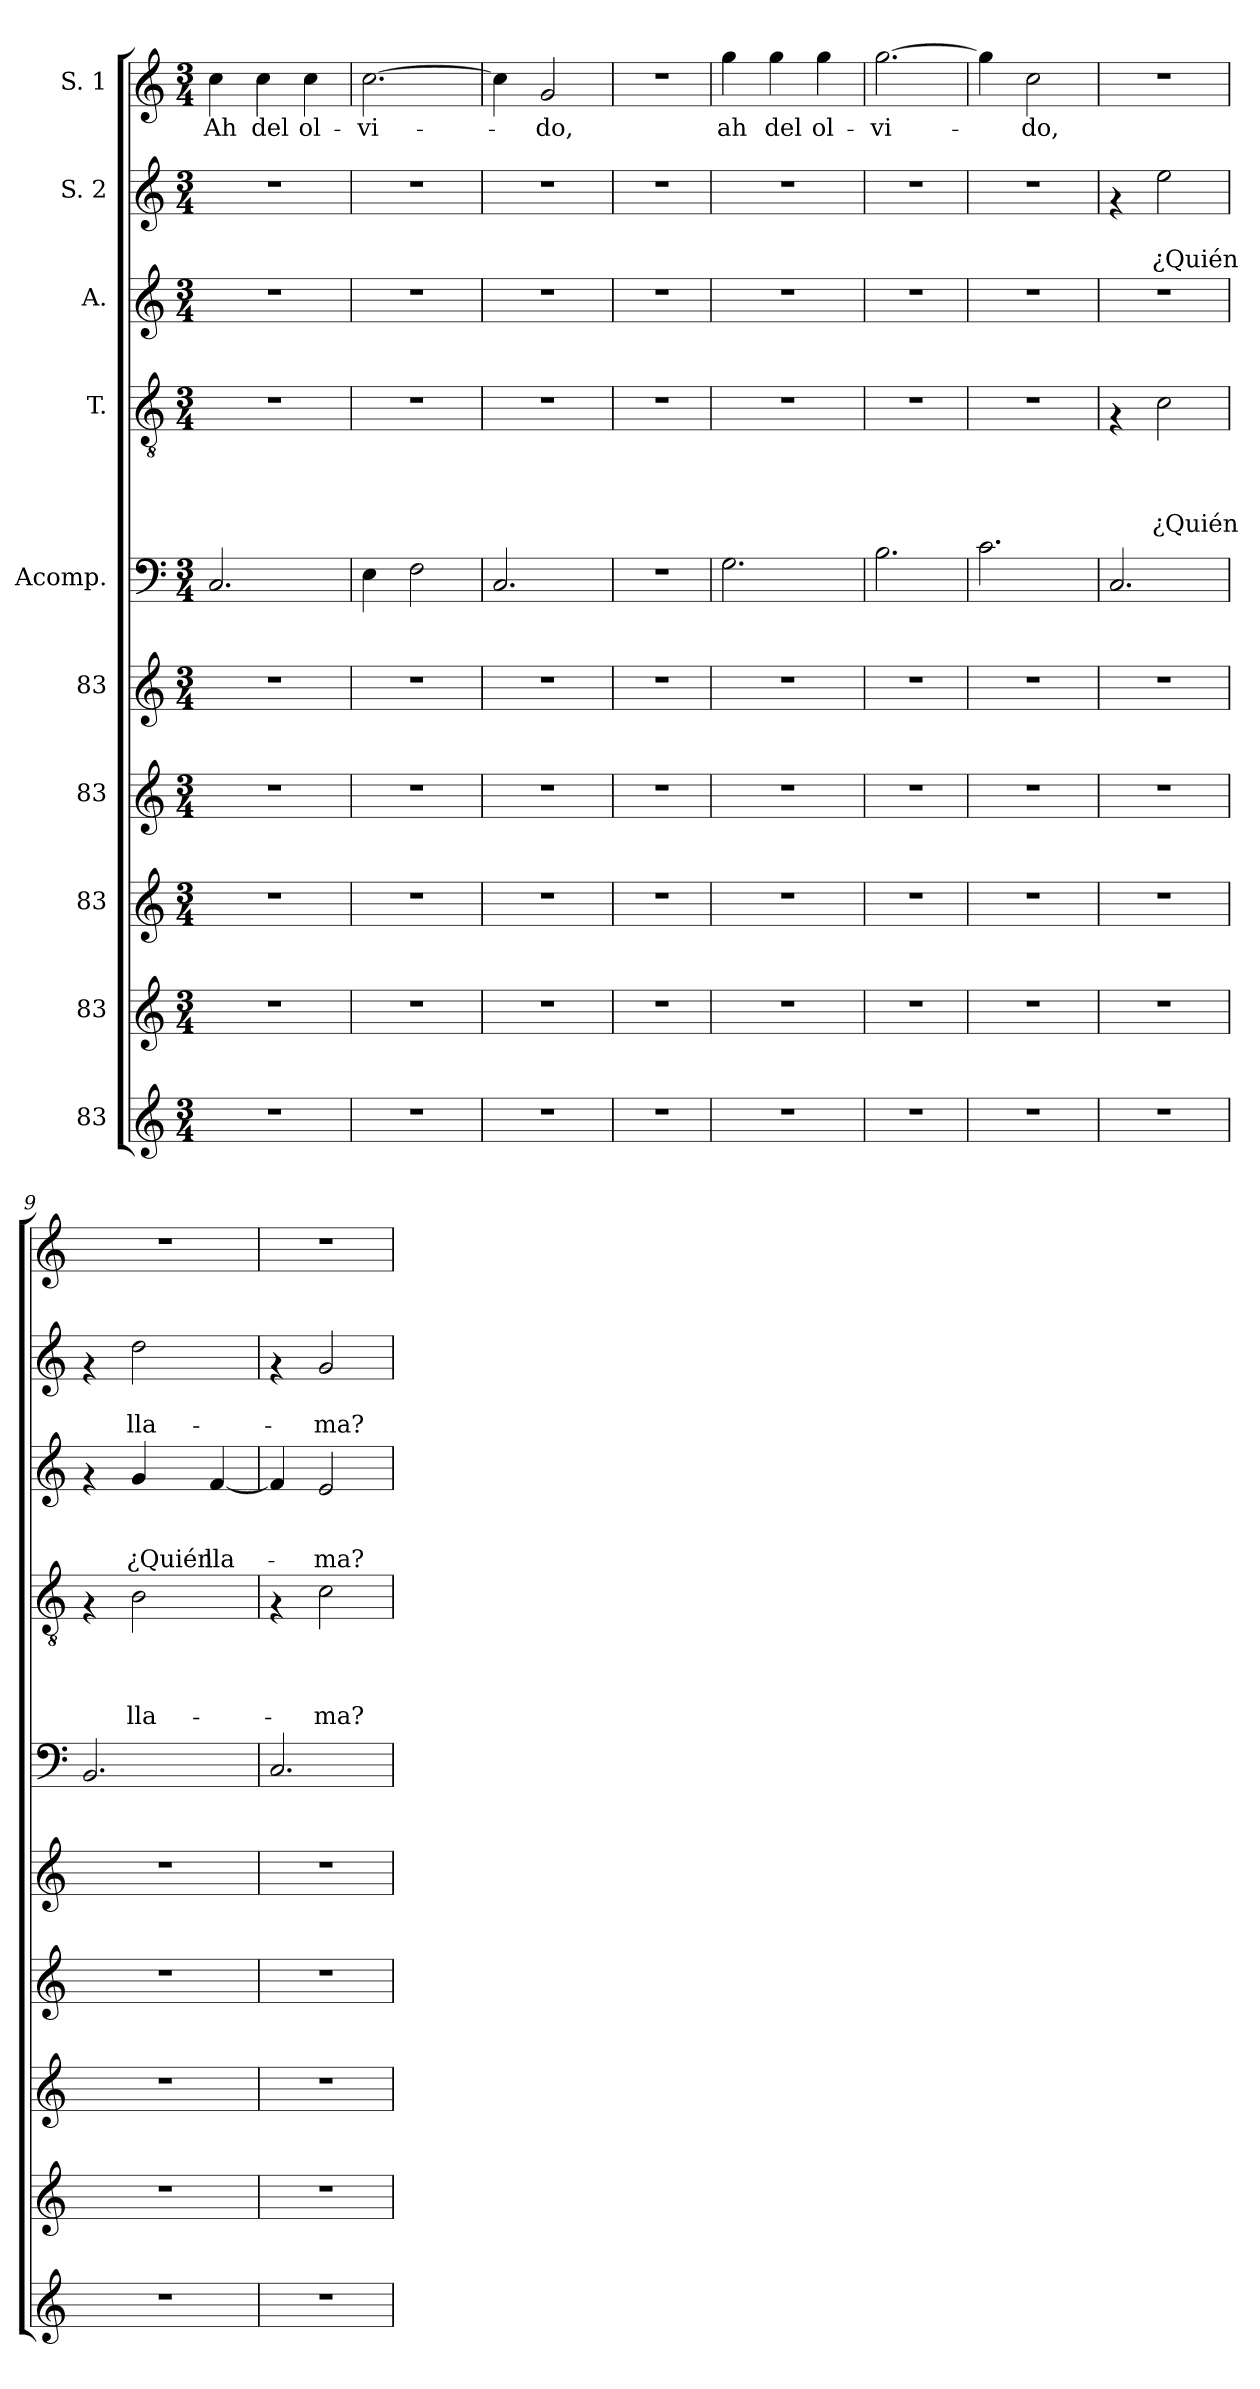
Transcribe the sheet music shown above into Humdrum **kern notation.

**kern	**kern	**kern	**kern	**kern	**kern	**kern	**text	**text	**text	**text	**kern	**text	**text	**text	**kern	**text	**text	**kern	**text
*part10	*part9	*part8	*part7	*part6	*part5	*part4	*part4	*part4	*part4	*part4	*part3	*part3	*part3	*part3	*part2	*part2	*part2	*part1	*part1
*staff10	*staff9	*staff8	*staff7	*staff6	*staff5	*staff4	*staff4	*staff4	*staff4	*staff4	*staff3	*staff3	*staff3	*staff3	*staff2	*staff2	*staff2	*staff1	*staff1
*I"83	*I"83	*I"83	*I"83	*I"83	*I"Acomp.	*I"T.	*	*	*	*	*I"A.	*	*	*	*I"S. 2	*	*	*I"S. 1	*
!!LO:PB:g=z
*clefG2	*clefG2	*clefG2	*clefG2	*clefG2	*clefF4	*clefGv2	*	*	*	*	*clefG2	*	*	*	*clefG2	*	*	*clefG2	*
*k[]	*k[]	*k[]	*k[]	*k[]	*k[]	*k[]	*	*	*	*	*k[]	*	*	*	*k[]	*	*	*k[]	*
*C:	*C:	*C:	*C:	*C:	*C:	*C:	*	*	*	*	*C:	*	*	*	*C:	*	*	*C:	*
*M3/4	*M3/4	*M3/4	*M3/4	*M3/4	*M3/4	*M3/4	*	*	*	*	*M3/4	*	*	*	*M3/4	*	*	*M3/4	*
=1	=1	=1	=1	=1	=1	=1	=1	=1	=1	=1	=1	=1	=1	=1	=1	=1	=1	=1	=1
!	!	!	!	!	!	!	!	!	!	!	!	!	!	!	!	!	!	!	!LO:LY:b
2.r	2.r	2.r	2.r	2.r	2.C/	2.r	.	.	.	.	2.r	.	.	.	2.r	.	.	4cc\	Ah
!	!	!	!	!	!	!	!	!	!	!	!	!	!	!	!	!	!	!	!LO:LY:b
.	.	.	.	.	.	.	.	.	.	.	.	.	.	.	.	.	.	4cc\	del
!	!	!	!	!	!	!	!	!	!	!	!	!	!	!	!	!	!	!	!LO:LY:b
.	.	.	.	.	.	.	.	.	.	.	.	.	.	.	.	.	.	4cc\	ol-
=2	=2	=2	=2	=2	=2	=2	=2	=2	=2	=2	=2	=2	=2	=2	=2	=2	=2	=2	=2
!	!	!	!	!	!	!	!	!	!	!	!	!	!	!	!	!	!	!	!LO:LY:b
2.r	2.r	2.r	2.r	2.r	4E\	2.r	.	.	.	.	2.r	.	.	.	2.r	.	.	[>2.cc\	-vi-
.	.	.	.	.	2F\	.	.	.	.	.	.	.	.	.	.	.	.	.	.
=3	=3	=3	=3	=3	=3	=3	=3	=3	=3	=3	=3	=3	=3	=3	=3	=3	=3	=3	=3
2.r	2.r	2.r	2.r	2.r	2.C/	2.r	.	.	.	.	2.r	.	.	.	2.r	.	.	4cc\]	.
!	!	!	!	!	!	!	!	!	!	!	!	!	!	!	!	!	!	!	!LO:LY:b
.	.	.	.	.	.	.	.	.	.	.	.	.	.	.	.	.	.	2g/	-do,
=4	=4	=4	=4	=4	=4	=4	=4	=4	=4	=4	=4	=4	=4	=4	=4	=4	=4	=4	=4
2.r	2.r	2.r	2.r	2.r	2.r	2.r	.	.	.	.	2.r	.	.	.	2.r	.	.	2.r	.
=5	=5	=5	=5	=5	=5	=5	=5	=5	=5	=5	=5	=5	=5	=5	=5	=5	=5	=5	=5
!	!	!	!	!	!	!	!	!	!	!	!	!	!	!	!	!	!	!	!LO:LY:b
2.r	2.r	2.r	2.r	2.r	2.G\	2.r	.	.	.	.	2.r	.	.	.	2.r	.	.	4gg\	ah
!	!	!	!	!	!	!	!	!	!	!	!	!	!	!	!	!	!	!	!LO:LY:b
.	.	.	.	.	.	.	.	.	.	.	.	.	.	.	.	.	.	4gg\	del
!	!	!	!	!	!	!	!	!	!	!	!	!	!	!	!	!	!	!	!LO:LY:b
.	.	.	.	.	.	.	.	.	.	.	.	.	.	.	.	.	.	4gg\	ol-
=6	=6	=6	=6	=6	=6	=6	=6	=6	=6	=6	=6	=6	=6	=6	=6	=6	=6	=6	=6
!	!	!	!	!	!	!	!	!	!	!	!	!	!	!	!	!	!	!	!LO:LY:b
2.r	2.r	2.r	2.r	2.r	2.B\	2.r	.	.	.	.	2.r	.	.	.	2.r	.	.	[>2.gg\	-vi-
=7	=7	=7	=7	=7	=7	=7	=7	=7	=7	=7	=7	=7	=7	=7	=7	=7	=7	=7	=7
2.r	2.r	2.r	2.r	2.r	2.c\	2.r	.	.	.	.	2.r	.	.	.	2.r	.	.	4gg\]	.
!	!	!	!	!	!	!	!	!	!	!	!	!	!	!	!	!	!	!	!LO:LY:b
.	.	.	.	.	.	.	.	.	.	.	.	.	.	.	.	.	.	2cc\	-do,
=8	=8	=8	=8	=8	=8	=8	=8	=8	=8	=8	=8	=8	=8	=8	=8	=8	=8	=8	=8
2.r	2.r	2.r	2.r	2.r	2.C/	4rF	.	.	.	.	2.r	.	.	.	4rf	.	.	2.r	.
!	!	!	!	!	!	!	!	!	!	!LO:LY:b	!	!	!	!	!	!	!LO:LY:b	!	!
.	.	.	.	.	.	2c\	.	.	.	¿Quién	.	.	.	.	2ee\	.	¿Quién	.	.
=9	=9	=9	=9	=9	=9	=9	=9	=9	=9	=9	=9	=9	=9	=9	=9	=9	=9	=9	=9
2.r	2.r	2.r	2.r	2.r	2.BB/	4rF	.	.	.	.	4rf	.	.	.	4rf	.	.	2.r	.
!	!	!	!	!	!	!	!	!	!	!LO:LY:b	!	!	!	!LO:LY:b	!	!	!LO:LY:b	!	!
.	.	.	.	.	.	2B\	.	.	.	lla-	4g/	.	.	¿Quién	2dd\	.	lla-	.	.
!	!	!	!	!	!	!	!	!	!	!	!	!	!	!LO:LY:b	!	!	!	!	!
.	.	.	.	.	.	.	.	.	.	.	[>4f/	.	.	lla-	.	.	.	.	.
=10	=10	=10	=10	=10	=10	=10	=10	=10	=10	=10	=10	=10	=10	=10	=10	=10	=10	=10	=10
2.r	2.r	2.r	2.r	2.r	2.C/	4rF	.	.	.	.	4f/]	.	.	.	4rf	.	.	2.r	.
!	!	!	!	!	!	!	!	!	!	!LO:LY:b	!	!	!	!LO:LY:b	!	!	!LO:LY:b	!	!
.	.	.	.	.	.	2c\	.	.	.	-ma?	2e/	.	.	-ma?	2g/	.	-ma?	.	.
=	=	=	=	=	=	=	=	=	=	=	=	=	=	=	=	=	=	=	=
*-	*-	*-	*-	*-	*-	*-	*-	*-	*-	*-	*-	*-	*-	*-	*-	*-	*-	*-	*-
